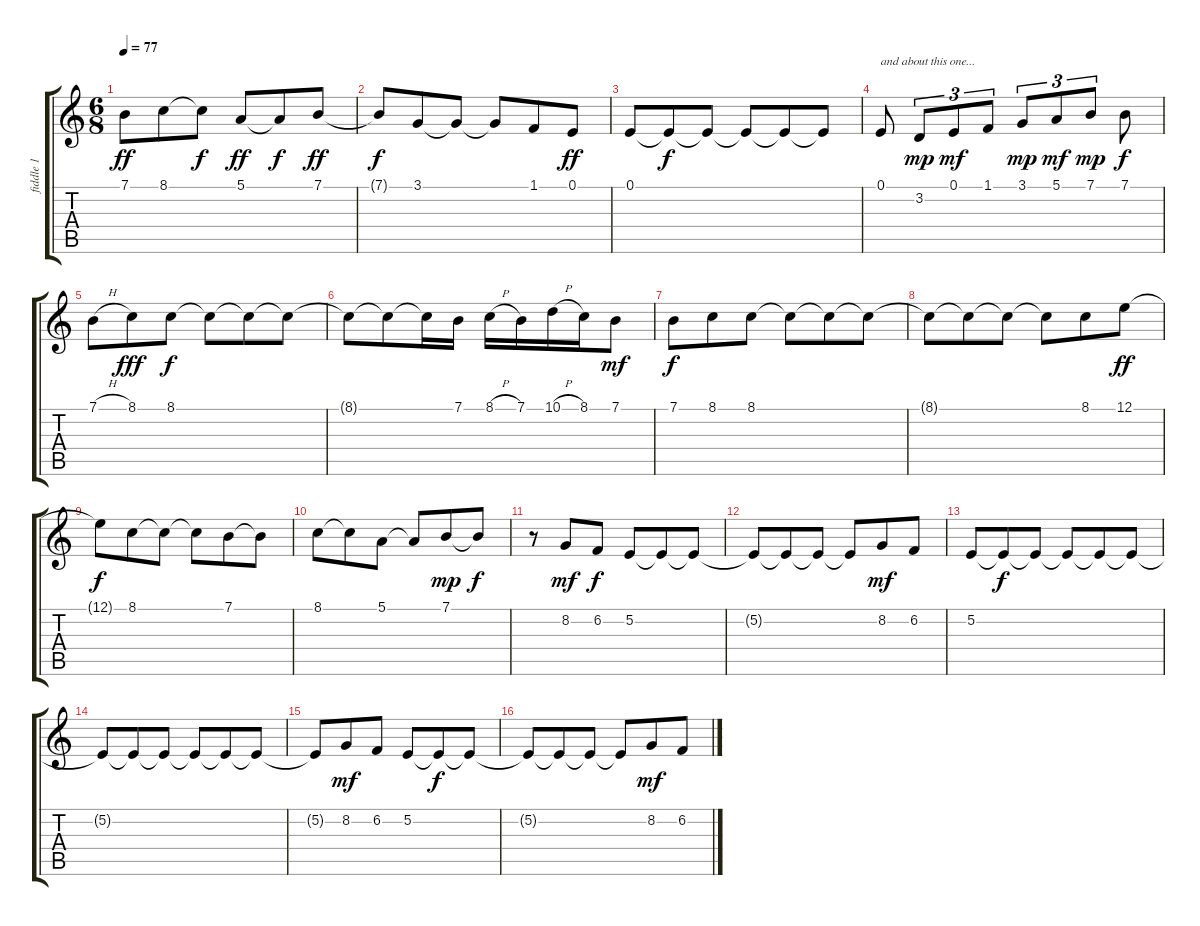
\track ("fiddle 1" "fiddle 1") {instrument clarinet}
\staff {score tabs}
\tuning (E4 B3 G3 D3 A2 E2) {hide}
\ts (6 8)
\tempo 77
\clef g2
\ks c
7.1.8{dy ff} 8.1.8 8.1{t}.8{dy f} 5.1.8{dy ff} 5.1{t}.8{dy f} 7.1.8{dy ff} |
7.1{t}.8{dy f} 3.1.8 3.1{t}.8 3.1{t}.8 1.1.8 0.1.8{dy ff} |
0.1.8 0.1{t}.8{dy f} 0.1{t}.8 0.1{t}.8 0.1{t}.8 0.1{t}.8 |
0.1.8{txt "and about this one..."} 3.2.8{tu (3 2) dy mp} 0.1.8{tu (3 2) dy mf} 1.1.8{tu (3 2)} 3.1.8{tu (3 2) dy mp} 5.1.8{tu (3 2) dy mf} 7.1.8{tu (3 2) dy mp} 7.1.8{dy f} |
7.1{h}.8 8.1.8{dy fff volume 5} 8.1.8{dy f volume 8} 8.1{t}.8 8.1{t}.8 8.1{t}.8 |
8.1{t}.8 8.1{t}.8 8.1{t}.16 7.1.16 8.1{h}.16 7.1.16 10.1{h}.16 8.1.16 7.1.8{dy mf} |
7.1.8{dy f} 8.1.8 8.1.8 8.1{t}.8 8.1{t}.8 8.1{t}.8 |
8.1{t}.8 8.1{t}.8 8.1{t}.8 8.1{t}.8 8.1.8 12.1.8{dy ff} |
12.1{t}.8{dy f} 8.1.8 8.1{t}.8 8.1{t}.8 7.1.8 7.1{t}.8 |
8.1.8 8.1{t}.8 5.1.8 5.1{t}.8 7.1.8{dy mp} 7.1{t}.8{dy f} |
r.8 8.2.8{dy mf} 6.2.8{dy f} 5.2.8 5.2{t}.8 5.2{t}.8 |
5.2{t}.8 5.2{t}.8 5.2{t}.8 5.2{t}.8 8.2.8{dy mf} 6.2.8 |
5.2.8 5.2{t}.8{dy f} 5.2{t}.8 5.2{t}.8 5.2{t}.8 5.2{t}.8 |
5.2{t}.8 5.2{t}.8 5.2{t}.8 5.2{t}.8 5.2{t}.8 5.2{t}.8 |
5.2{t}.8 8.2.8{dy mf} 6.2.8 5.2.8 5.2{t}.8{dy f} 5.2{t}.8 |
5.2{t}.8 5.2{t}.8 5.2{t}.8 5.2{t}.8 8.2.8{dy mf} 6.2.8
